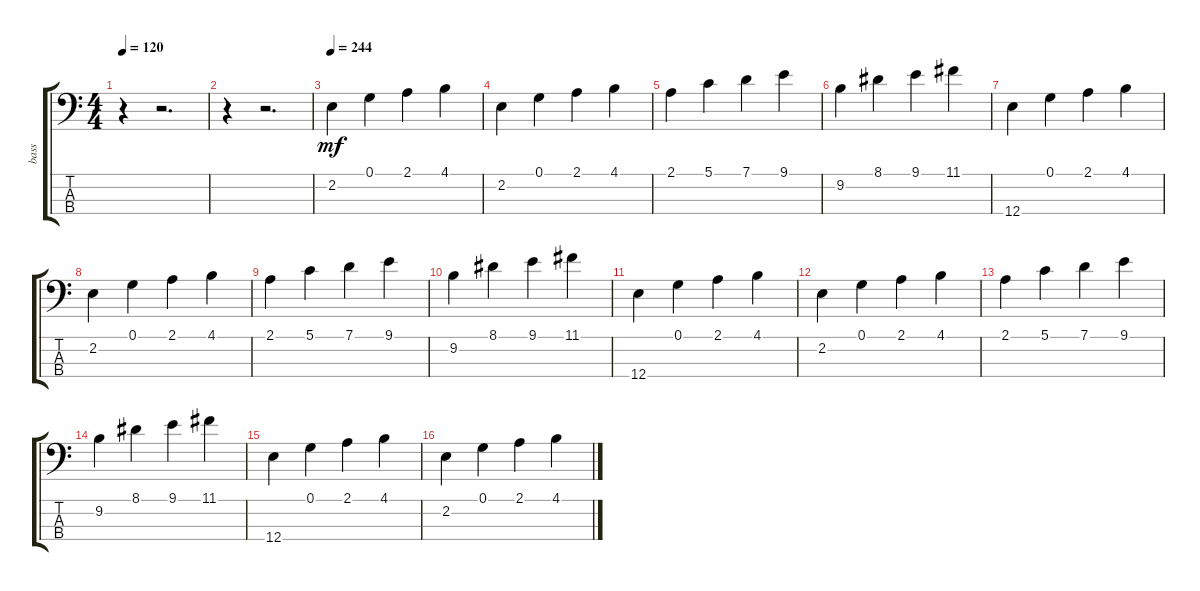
\track ("bass" "bass") {instrument electricbassfinger}
\staff {score tabs}
\tuning (G2 D2 A1 E1) {hide}
\ts (4 4)
\tempo 120
\clef f4
\ks c
r.4{dy mf instrument electricbassfinger} r.2{d} |
r.4 r.2{d} |
\tempo 244
2.2.4 0.1.4 2.1.4 4.1.4 |
2.2.4 0.1.4 2.1.4 4.1.4 |
2.1.4 5.1.4 7.1.4 9.1.4 |
9.2.4 8.1.4 9.1.4 11.1.4 |
12.4.4 0.1.4 2.1.4 4.1.4 |
2.2.4 0.1.4 2.1.4 4.1.4 |
2.1.4 5.1.4 7.1.4 9.1.4 |
9.2.4 8.1.4 9.1.4 11.1.4 |
12.4.4 0.1.4 2.1.4 4.1.4 |
2.2.4 0.1.4 2.1.4 4.1.4 |
2.1.4 5.1.4 7.1.4 9.1.4 |
9.2.4 8.1.4 9.1.4 11.1.4 |
12.4.4 0.1.4 2.1.4 4.1.4 |
2.2.4 0.1.4 2.1.4 4.1.4
